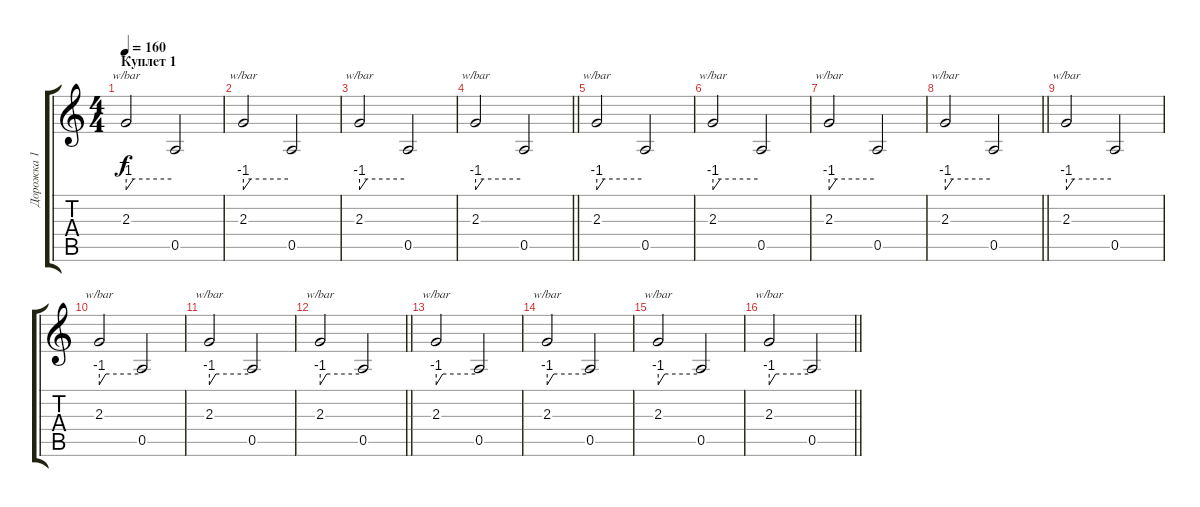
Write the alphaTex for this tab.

\track ("Дорожка 1" "Дорожка 1") {instrument distortionguitar}
\staff {score tabs}
\tuning (E4 B3 G3 D3 A2 E2) {hide}
\ts (4 4)
\section ("" "Куплет 1")
\tempo 160
\clef g2
\ks c
2.3.2{tbe (custom default 0 -4 10 0 60 0) dy f} 0.5.2 |
2.3.2{tbe (custom default 0 -4 10 0 60 0)} 0.5.2 |
2.3.2{tbe (custom default 0 -4 10 0 60 0)} 0.5.2 |
\barLineRight lightlight
2.3.2{tbe (custom default 0 -4 10 0 60 0)} 0.5.2 |
2.3.2{tbe (custom default 0 -4 10 0 60 0)} 0.5.2 |
2.3.2{tbe (custom default 0 -4 10 0 60 0)} 0.5.2 |
2.3.2{tbe (custom default 0 -4 10 0 60 0)} 0.5.2 |
\barLineRight lightlight
2.3.2{tbe (custom default 0 -4 10 0 60 0)} 0.5.2 |
2.3.2{tbe (custom default 0 -4 10 0 60 0)} 0.5.2 |
2.3.2{tbe (custom default 0 -4 10 0 60 0)} 0.5.2 |
2.3.2{tbe (custom default 0 -4 10 0 60 0)} 0.5.2 |
\barLineRight lightlight
2.3.2{tbe (custom default 0 -4 10 0 60 0)} 0.5.2 |
2.3.2{tbe (custom default 0 -4 10 0 60 0)} 0.5.2 |
2.3.2{tbe (custom default 0 -4 10 0 60 0)} 0.5.2 |
2.3.2{tbe (custom default 0 -4 10 0 60 0)} 0.5.2 |
\barLineRight lightlight
2.3.2{tbe (custom default 0 -4 10 0 60 0)} 0.5.2
